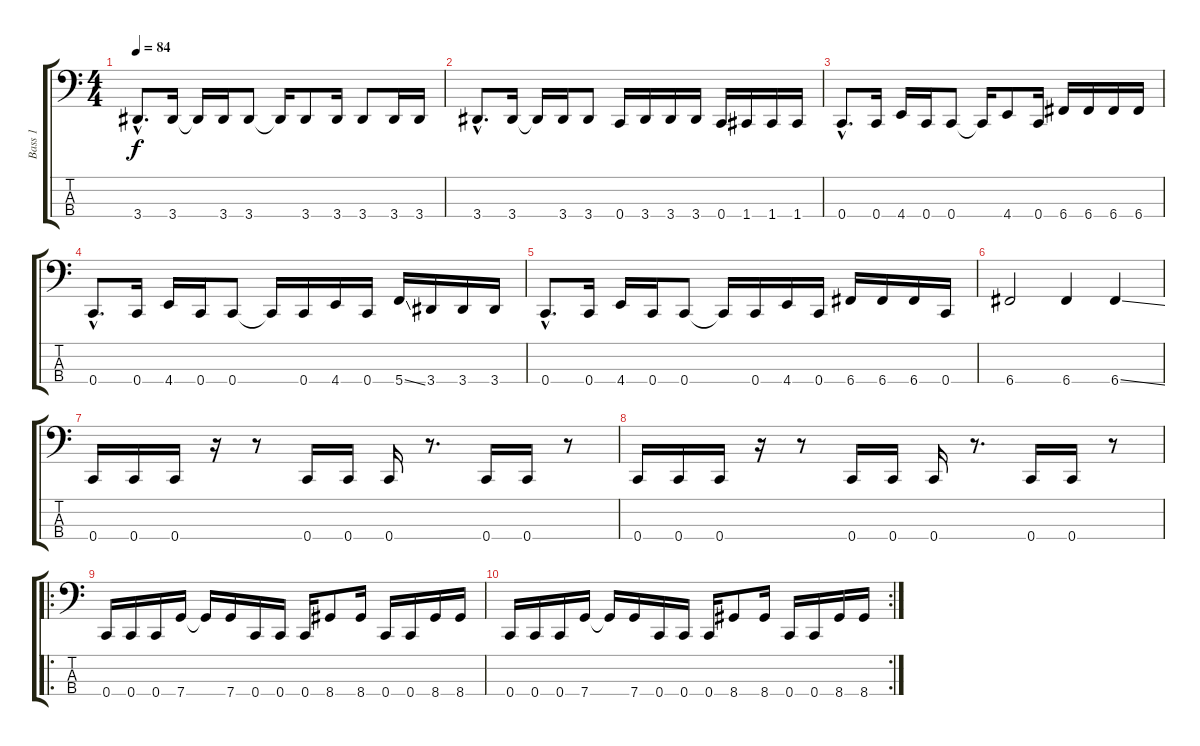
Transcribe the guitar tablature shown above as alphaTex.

\track ("Bass 1" "Bass 1") {instrument electricbasspick}
\staff {score tabs}
\tuning (F2 C2 G1 C1) {hide}
\ts (4 4)
\tempo 84
\clef f4
\ks c
3.4{hac}.8{d dy f} 3.4.16 3.4{t}.16 3.4.16 3.4.8 3.4{t}.16 3.4.8 3.4.16 3.4.8 3.4.16 3.4.16 |
3.4{hac}.8{d} 3.4.16 3.4{t}.16 3.4.16 3.4.8 0.4.16 3.4.16 3.4.16 3.4.16 0.4.16 1.4.16 1.4.16 1.4.16 |
0.4{hac}.8{d} 0.4.16 4.4.16 0.4.16 0.4.8 0.4{t}.16 4.4.8 0.4.16 6.4.16 6.4.16 6.4.16 6.4.16 |
0.4{hac}.8{d} 0.4.16 4.4.16 0.4.16 0.4.8 0.4{t}.16 0.4.16 4.4.16 0.4.16 5.4{ss}.16 3.4.16 3.4.16 3.4.16 |
0.4{hac}.8{d} 0.4.16 4.4.16 0.4.16 0.4.8 0.4{t}.16 0.4.16 4.4.16 0.4.16 6.4.16 6.4.16 6.4.16 0.4.16 |
6.4.2 6.4.4 6.4{ss}.4 |
0.4.16 0.4.16 0.4.16 r.16 r.8 0.4.16 0.4.16 0.4.16 r.8{d} 0.4.16 0.4.16 r.8 |
0.4.16 0.4.16 0.4.16 r.16 r.8 0.4.16 0.4.16 0.4.16 r.8{d} 0.4.16 0.4.16 r.8 |
\ro
0.4.16 0.4.16 0.4.16 7.4.16 7.4{t}.16 7.4.16 0.4.16 0.4.16 0.4.16 8.4.8 8.4.16 0.4.16 0.4.16 8.4.16 8.4.16 |
\rc 2
0.4.16 0.4.16 0.4.16 7.4.16 7.4{t}.16 7.4.16 0.4.16 0.4.16 0.4.16 8.4.8 8.4.16 0.4.16 0.4.16 8.4.16 8.4.16
